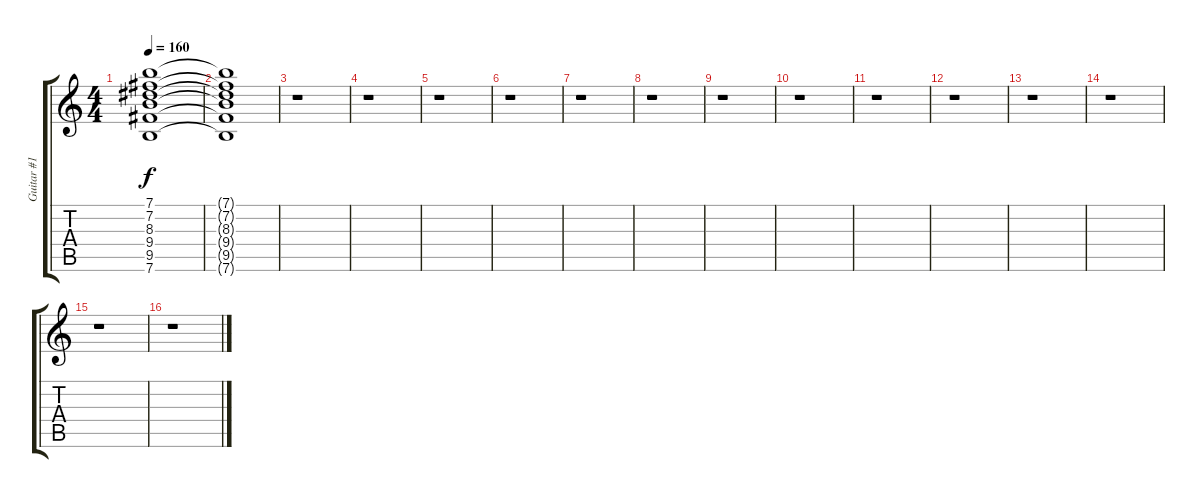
\track ("Guitar #1 (clean)" "Guitar #1 ") {instrument electricguitarclean}
\staff {score tabs}
\tuning (E4 B3 G3 D3 A2 E2) {hide}
\ts (4 4)
\tempo 160
\clef g2
\ks c
(7.1{t} 7.2{t} 8.3{t} 9.4{t} 9.5{t} 7.6{t}).1{dy f} |
(7.1{t} 7.2{t} 8.3{t} 9.4{t} 9.5{t} 7.6{t}).1 |
r.1 |
r.1 |
r.1 |
r.1 |
r.1 |
r.1 |
r.1 |
r.1 |
r.1 |
r.1 |
r.1 |
r.1 |
r.1 |
r.1
